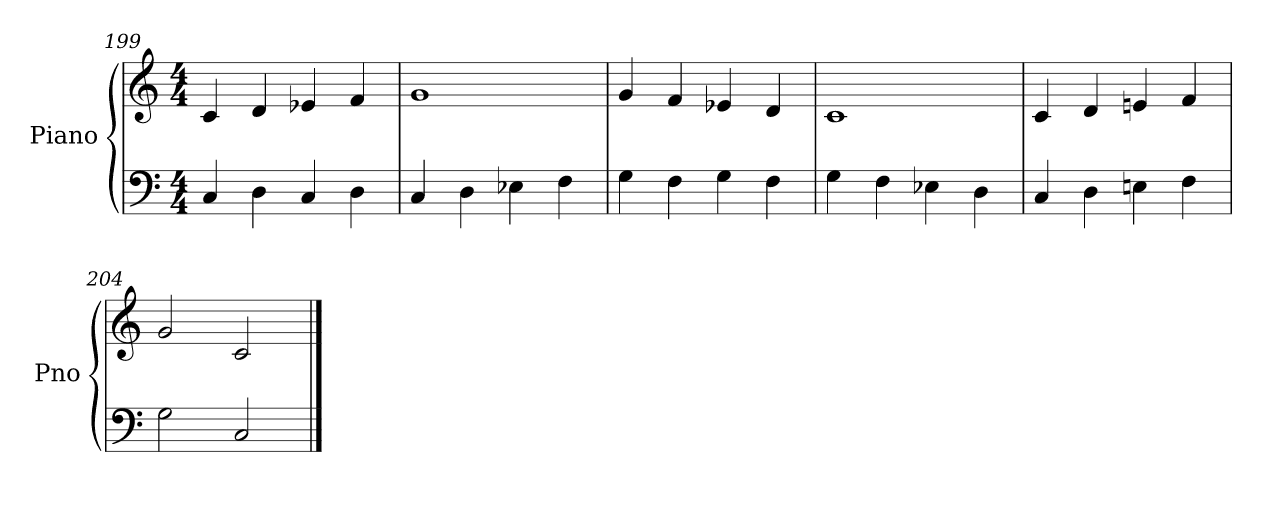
**kern	**kern
*part1	*part1
*staff2	*staff1
*I"Piano	*
*I'Pno	*
!!LO:LB:g=z
*clefF4	*clefG2
*k[]	*k[]
*M4/4	*M4/4
=199	=199
4C/	4c/
4D\	4d/
4C/	4e-X/
4D\	4f/
=200	=200
4C/	1g
4D\	.
4E-X\	.
4F\	.
=201	=201
4G\	4g/
4F\	4f/
4G\	4e-X/
4F\	4d/
=202	=202
4G\	1c
4F\	.
4E-X\	.
4D\	.
=203	=203
4C/	4c/
4D\	4d/
4En\	4en/
4F\	4f/
=204	=204
2G\	2g/
2C/	2c/
==	==
*-	*-
